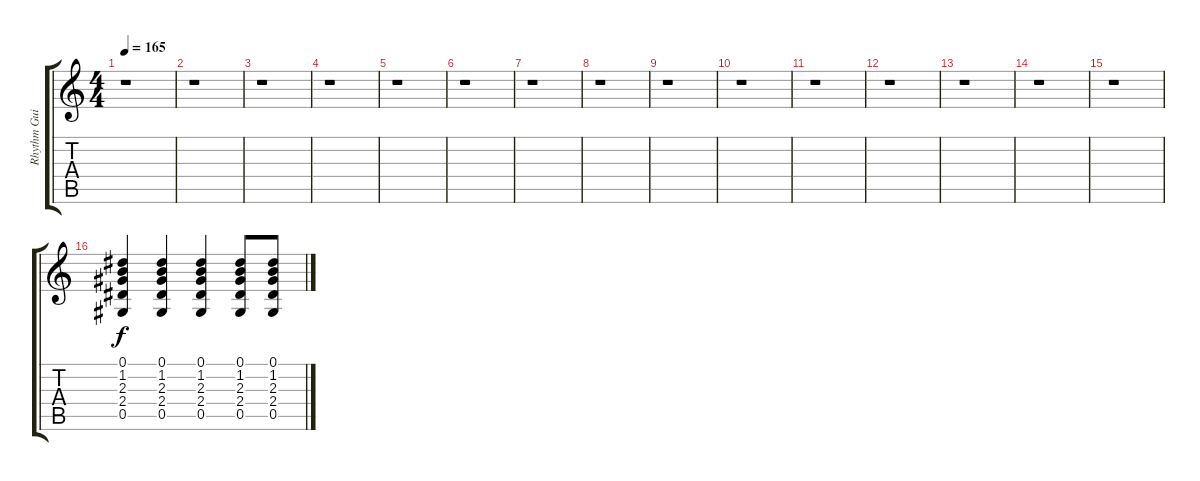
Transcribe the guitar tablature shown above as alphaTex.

\track ("Rhythm Guitar (Clean)" "Rhythm Gui") {instrument electricguitarclean}
\staff {score tabs}
\tuning (Eb4 Bb3 Gb3 Db3 Ab2 Eb2) {hide}
\ts (4 4)
\tempo 165
\clef g2
\ks c
r.1{dy f} |
r.1 |
r.1 |
r.1 |
r.1 |
r.1 |
r.1 |
r.1 |
r.1 |
r.1 |
r.1 |
r.1 |
r.1 |
r.1 |
r.1 |
(0.1 1.2 2.3 2.4 0.5).4 (0.1 1.2 2.3 2.4 0.5).4 (0.1 1.2 2.3 2.4 0.5).4 (0.1 1.2 2.3 2.4 0.5).8 (0.1 1.2 2.3 2.4 0.5).8
